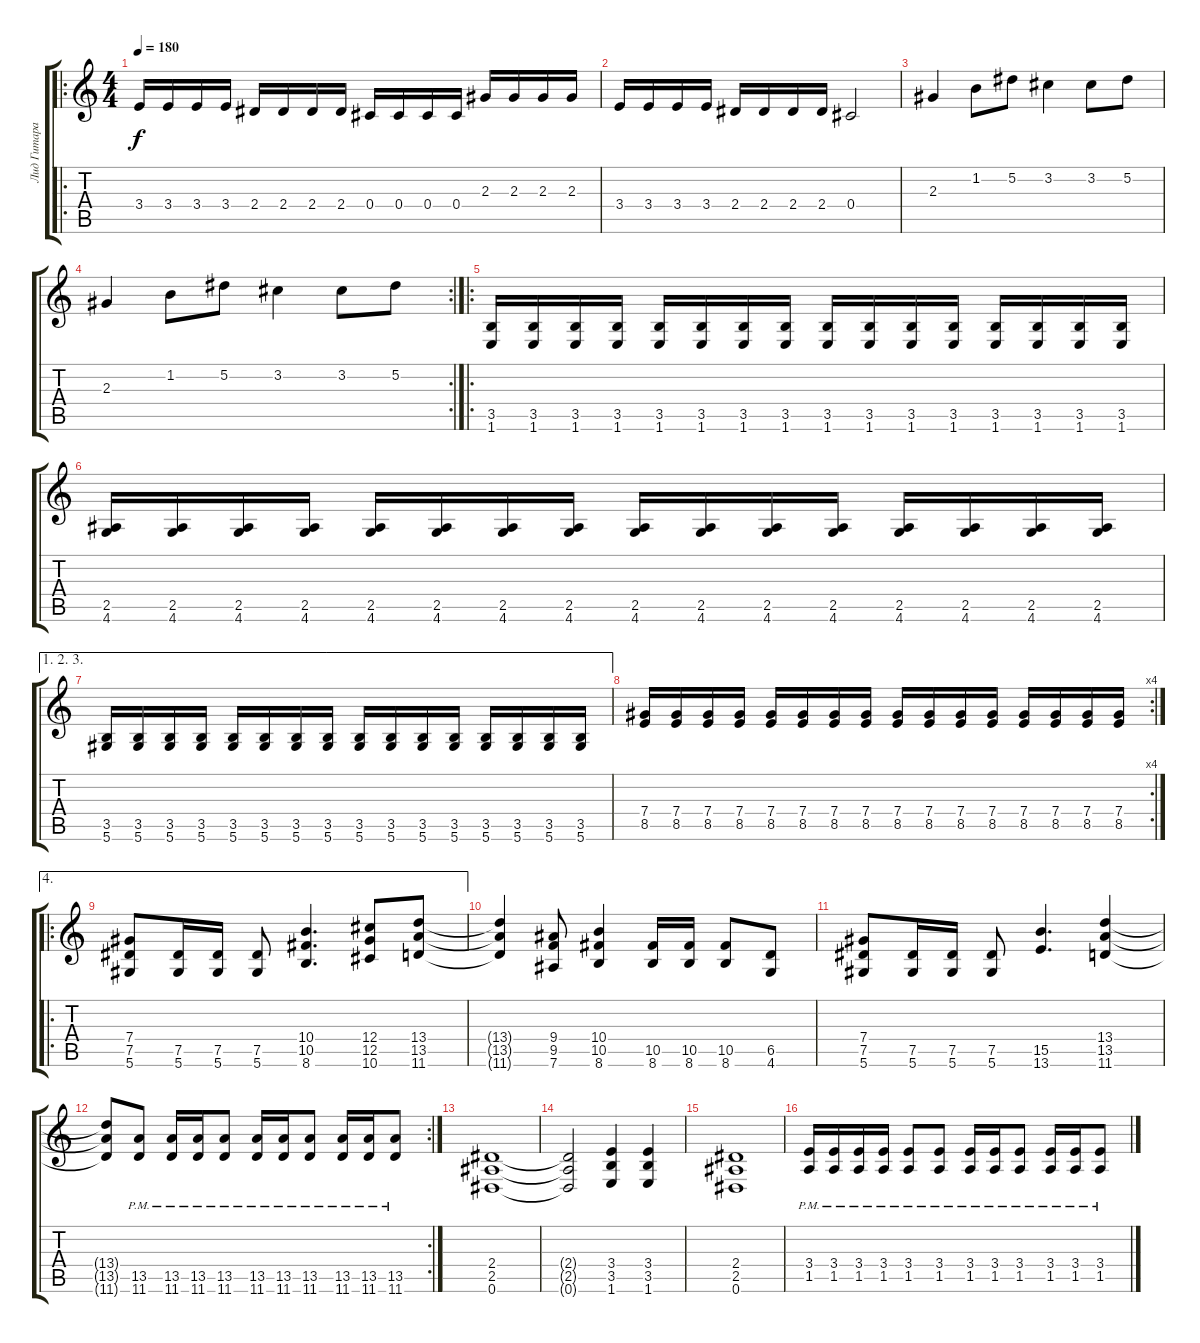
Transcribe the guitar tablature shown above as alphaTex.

\track ("Лид Гитара" "Лид Гитара") {instrument distortionguitar}
\staff {score tabs}
\tuning (Eb4 Bb3 Gb3 Db3 Ab2 Eb2) {hide}
\ro
\ts (4 4)
\tempo 180
\clef g2
\ks c
3.4.16{dy f} 3.4.16 3.4.16 3.4.16 2.4.16 2.4.16 2.4.16 2.4.16 0.4.16 0.4.16 0.4.16 0.4.16 2.3.16 2.3.16 2.3.16 2.3.16 |
3.4.16 3.4.16 3.4.16 3.4.16 2.4.16 2.4.16 2.4.16 2.4.16 0.4.2 |
2.3.4 1.2.8 5.2.8 3.2.4 3.2.8 5.2.8 |
\rc 2
2.3.4 1.2.8 5.2.8 3.2.4 3.2.8 5.2.8 |
\ro
(3.5 1.6).16 (3.5 1.6).16 (3.5 1.6).16 (3.5 1.6).16 (3.5 1.6).16 (3.5 1.6).16 (3.5 1.6).16 (3.5 1.6).16 (3.5 1.6).16 (3.5 1.6).16 (3.5 1.6).16 (3.5 1.6).16 (3.5 1.6).16 (3.5 1.6).16 (3.5 1.6).16 (3.5 1.6).16 |
(2.5 4.6).16 (2.5 4.6).16 (2.5 4.6).16 (2.5 4.6).16 (2.5 4.6).16 (2.5 4.6).16 (2.5 4.6).16 (2.5 4.6).16 (2.5 4.6).16 (2.5 4.6).16 (2.5 4.6).16 (2.5 4.6).16 (2.5 4.6).16 (2.5 4.6).16 (2.5 4.6).16 (2.5 4.6).16 |
\ae (1 2 3)
(3.5 5.6).16 (3.5 5.6).16 (3.5 5.6).16 (3.5 5.6).16 (3.5 5.6).16 (3.5 5.6).16 (3.5 5.6).16 (3.5 5.6).16 (3.5 5.6).16 (3.5 5.6).16 (3.5 5.6).16 (3.5 5.6).16 (3.5 5.6).16 (3.5 5.6).16 (3.5 5.6).16 (3.5 5.6).16 |
\rc 4
(7.4 8.5).16 (7.4 8.5).16 (7.4 8.5).16 (7.4 8.5).16 (7.4 8.5).16 (7.4 8.5).16 (7.4 8.5).16 (7.4 8.5).16 (7.4 8.5).16 (7.4 8.5).16 (7.4 8.5).16 (7.4 8.5).16 (7.4 8.5).16 (7.4 8.5).16 (7.4 8.5).16 (7.4 8.5).16 |
\ae 4
\ro
(7.4 7.5 5.6).8 (7.5 5.6).16 (7.5 5.6).16 (7.5 5.6).8 (10.4 10.5 8.6).4{d} (12.4 12.5 10.6).8 (13.4 13.5 11.6).8 |
(13.4{t} 13.5{t} 11.6{t}).4 (9.4 9.5 7.6).8 (10.4 10.5 8.6).4 (10.5 8.6).16 (10.5 8.6).16 (10.5 8.6).8 (6.5 4.6).8 |
(7.4 7.5 5.6).8 (7.5 5.6).16 (7.5 5.6).16 (7.5 5.6).8 (15.5 13.6).4{d} (13.4 13.5 11.6).4 |
\rc 2
(13.4{t} 13.5{t} 11.6{t}).8 (13.5 11.6{pm}).8 (13.5 11.6{pm}).16 (13.5 11.6{pm}).16 (13.5 11.6{pm}).8 (13.5 11.6{pm}).16 (13.5 11.6{pm}).16 (13.5 11.6{pm}).8 (13.5 11.6{pm}).16 (13.5 11.6{pm}).16 (13.5 11.6{pm}).8 |
(2.4 2.5 0.6).1 |
(2.4{t} 2.5{t} 0.6{t}).2 (3.4 3.5 1.6).4 (3.4 3.5 1.6).4 |
(2.4 2.5 0.6).1 |
(3.4{pm} 1.5{pm}).16 (3.4{pm} 1.5{pm}).16 (3.4{pm} 1.5{pm}).16 (3.4{pm} 1.5{pm}).16 (3.4{pm} 1.5{pm}).8 (3.4{pm} 1.5{pm}).8 (3.4{pm} 1.5{pm}).16 (3.4{pm} 1.5{pm}).16 (3.4{pm} 1.5{pm}).8 (3.4{pm} 1.5{pm}).16 (3.4{pm} 1.5{pm}).16 (3.4{pm} 1.5{pm}).8
